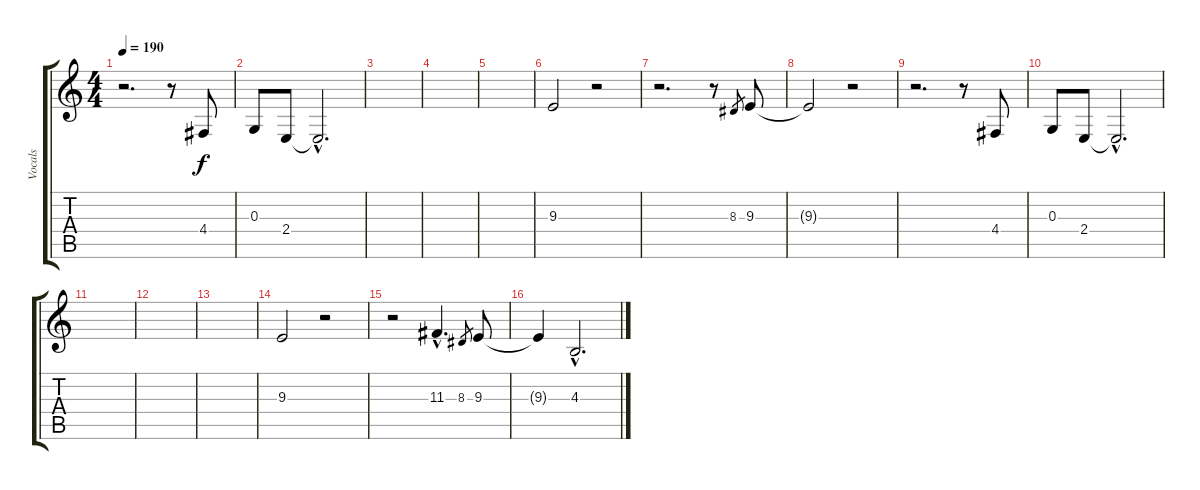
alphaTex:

\track ("Vocals" "Vocals") {instrument violin}
\staff {score tabs}
\tuning (E4 B3 G3 D3 A2 E2) {hide}
\ts (4 4)
\tempo 190
\clef g2
\ks c
r.2{d dy f} r.8 4.4.8 |
0.3.8 2.4.8 2.4{hac t}.2{d} |
|
|
|
9.3.2 r.2 |
r.2{d} r.8 8.3.8{gr} 9.3.8 |
9.3{t}.2 r.2 |
r.2{d} r.8 4.4.8 |
0.3.8 2.4.8 2.4{hac t}.2{d} |
|
|
|
9.3.2 r.2 |
r.2 11.3{hac}.4{d} 8.3.8{gr} 9.3.8 |
9.3{t}.4 4.3{hac}.2{d}
